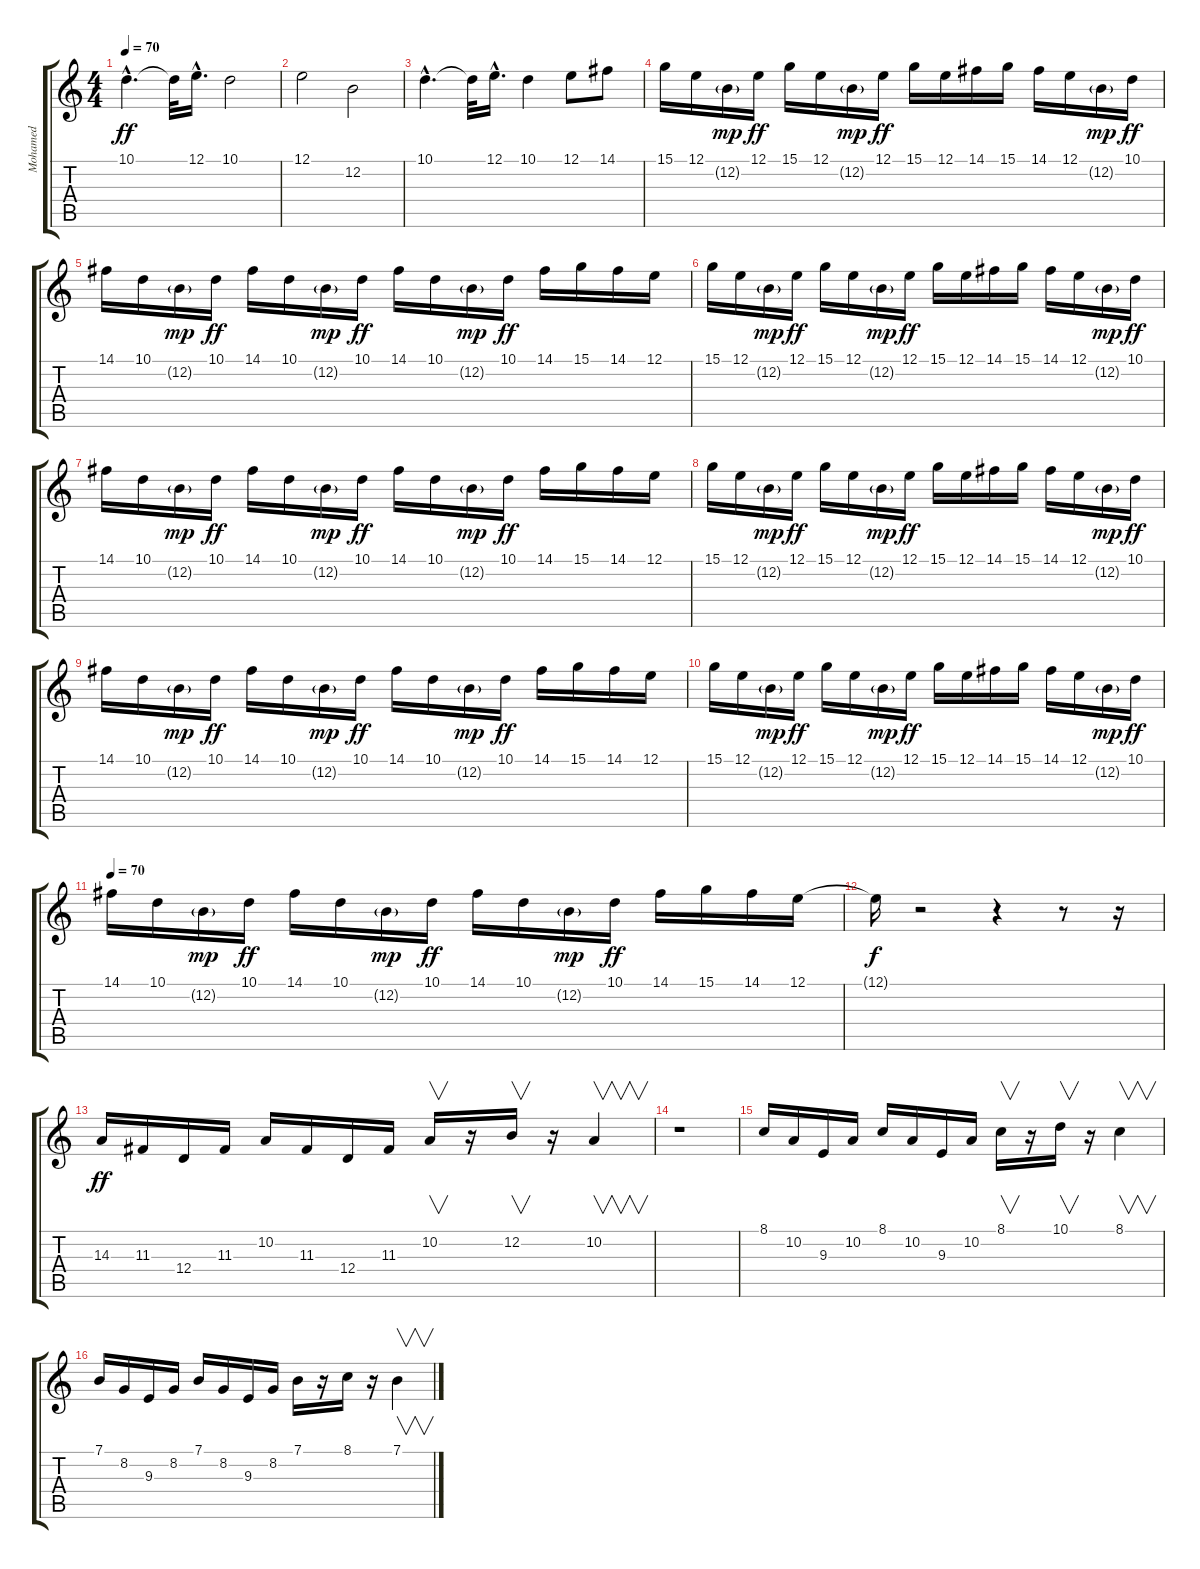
\track ("Mohamed" "Mohamed") {instrument violin}
\staff {score tabs}
\tuning (E4 B3 G3 D3 A2 E2) {hide}
\ts (4 4)
\tempo 70
\clef g2
\ks c
10.1{hac}.4{d dy ff} 10.1{t}.32 12.1{hac}.16{d} 10.1.2 |
12.1.2 12.2.2 |
10.1{hac}.4{d} 10.1{t}.32 12.1{hac}.16{d} 10.1.4 12.1.8 14.1.8 |
15.1.16 12.1.16 12.2{g}.16{dy mp} 12.1.16{dy ff} 15.1.16 12.1.16 12.2{g}.16{dy mp} 12.1.16{dy ff} 15.1.16 12.1.16 14.1.16 15.1.16 14.1.16 12.1.16 12.2{g}.16{dy mp} 10.1.16{dy ff} |
14.1.16 10.1.16 12.2{g}.16{dy mp} 10.1.16{dy ff} 14.1.16 10.1.16 12.2{g}.16{dy mp} 10.1.16{dy ff} 14.1.16 10.1.16 12.2{g}.16{dy mp} 10.1.16{dy ff} 14.1.16 15.1.16 14.1.16 12.1.16 |
15.1.16 12.1.16 12.2{g}.16{dy mp} 12.1.16{dy ff} 15.1.16 12.1.16 12.2{g}.16{dy mp} 12.1.16{dy ff} 15.1.16 12.1.16 14.1.16 15.1.16 14.1.16 12.1.16 12.2{g}.16{dy mp} 10.1.16{dy ff} |
14.1.16 10.1.16 12.2{g}.16{dy mp} 10.1.16{dy ff} 14.1.16 10.1.16 12.2{g}.16{dy mp} 10.1.16{dy ff} 14.1.16 10.1.16 12.2{g}.16{dy mp} 10.1.16{dy ff} 14.1.16 15.1.16 14.1.16 12.1.16 |
15.1.16 12.1.16 12.2{g}.16{dy mp} 12.1.16{dy ff} 15.1.16 12.1.16 12.2{g}.16{dy mp} 12.1.16{dy ff} 15.1.16 12.1.16 14.1.16 15.1.16 14.1.16 12.1.16 12.2{g}.16{dy mp} 10.1.16{dy ff} |
14.1.16 10.1.16 12.2{g}.16{dy mp} 10.1.16{dy ff} 14.1.16 10.1.16 12.2{g}.16{dy mp} 10.1.16{dy ff} 14.1.16 10.1.16 12.2{g}.16{dy mp} 10.1.16{dy ff} 14.1.16 15.1.16 14.1.16 12.1.16 |
15.1.16 12.1.16 12.2{g}.16{dy mp} 12.1.16{dy ff} 15.1.16 12.1.16 12.2{g}.16{dy mp} 12.1.16{dy ff} 15.1.16 12.1.16 14.1.16 15.1.16 14.1.16 12.1.16 12.2{g}.16{dy mp} 10.1.16{dy ff} |
\tempo 70
14.1.16 10.1.16 12.2{g}.16{dy mp} 10.1.16{dy ff} 14.1.16 10.1.16 12.2{g}.16{dy mp} 10.1.16{dy ff} 14.1.16 10.1.16 12.2{g}.16{dy mp} 10.1.16{dy ff} 14.1.16 15.1.16 14.1.16 12.1.16 |
12.1{t}.16{dy f} r.2 r.4 r.8 r.16 |
14.3.16{dy ff} 11.3.16 12.4.16 11.3.16 10.2.16 11.3.16 12.4.16 11.3.16 10.2.16{v} r.16 12.2.16{v} r.16 10.2.4{v} |
r.1 |
8.1.16 10.2.16 9.3.16 10.2.16 8.1.16 10.2.16 9.3.16 10.2.16 8.1.16{v} r.16 10.1.16{v} r.16 8.1.4{v} |
7.1.16 8.2.16 9.3.16 8.2.16 7.1.16 8.2.16 9.3.16 8.2.16 7.1.16 r.16 8.1.16 r.16 7.1.4{v}
